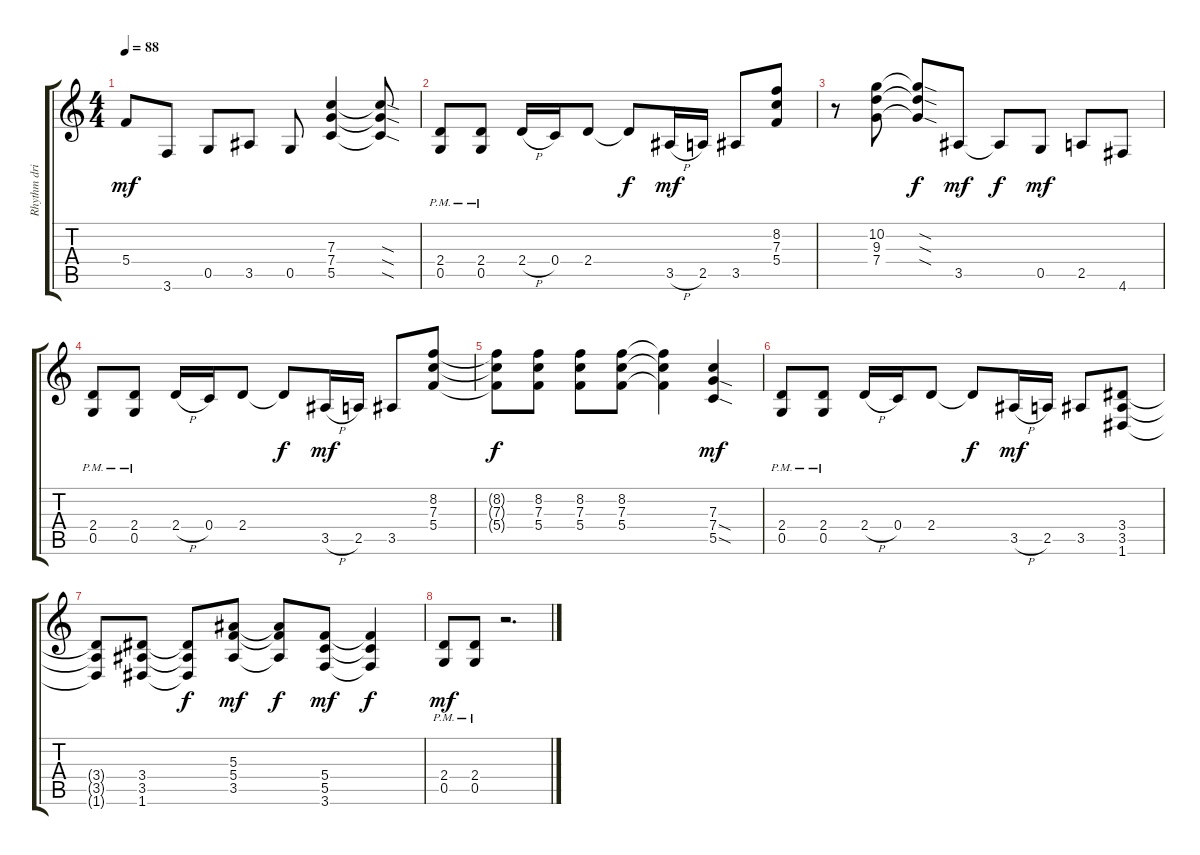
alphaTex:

\track ("Rhythm drive 1" "Rhythm dri") {instrument distortionguitar}
\staff {score tabs}
\tuning (D4 A3 F3 C3 G2 D2) {hide}
\ts (4 4)
\tempo 88
\clef g2
\ks c
5.4{t}.8{dy mf} 3.6.8 0.5.8 3.5.8 0.5.8 (7.3 7.4 5.5).4 (7.3{sod t} 7.4{sod t} 5.5{sod t}).8 |
(2.4{pm} 0.5{pm}).8 (2.4{pm} 0.5{pm}).8 2.4{h}.16 0.4.16 2.4.8 2.4{t}.8{dy f} 3.5{h}.16{dy mf} 2.5.16 3.5.8 (8.2 7.3 5.4).8 |
r.8 (10.2 9.3 7.4).8 (10.2{sod t} 9.3{sod t} 7.4{sod t}).8{dy f} 3.5.8{dy mf} 3.5{t}.8{dy f} 0.5.8{dy mf} 2.5.8 4.6.8 |
(2.4{pm} 0.5{pm}).8 (2.4{pm} 0.5{pm}).8 2.4{h}.16 0.4.16 2.4.8 2.4{t}.8{dy f} 3.5{h}.16{dy mf} 2.5.16 3.5.8 (8.2 7.3 5.4).8 |
(8.2{t} 7.3{t} 5.4{t}).8{dy f} (8.2 7.3 5.4).8 (8.2 7.3 5.4).8 (8.2 7.3 5.4).8 (8.2{t} 7.3{t} 5.4{t}).4 (7.3 7.4{sod} 5.5{sod}).4{dy mf} |
(2.4{pm} 0.5{pm}).8 (2.4{pm} 0.5{pm}).8 2.4{h}.16 0.4.16 2.4.8 2.4{t}.8{dy f} 3.5{h}.16{dy mf} 2.5.16 3.5.8 (3.4 3.5 1.6).8 |
(3.4{t} 3.5{t} 1.6{t}).8 (3.4 3.5 1.6).8 (3.4{t} 3.5{t} 1.6{t}).8{dy f} (5.3 5.4 3.5).8{dy mf} (5.3{t} 5.4{t} 3.5{t}).8{dy f} (5.4 5.5 3.6).8{dy mf} (5.4{t} 5.5{t} 3.6{t}).4{dy f} |
(2.4{pm} 0.5{pm}).8{dy mf} (2.4{pm} 0.5{pm}).8 r.2{d}
